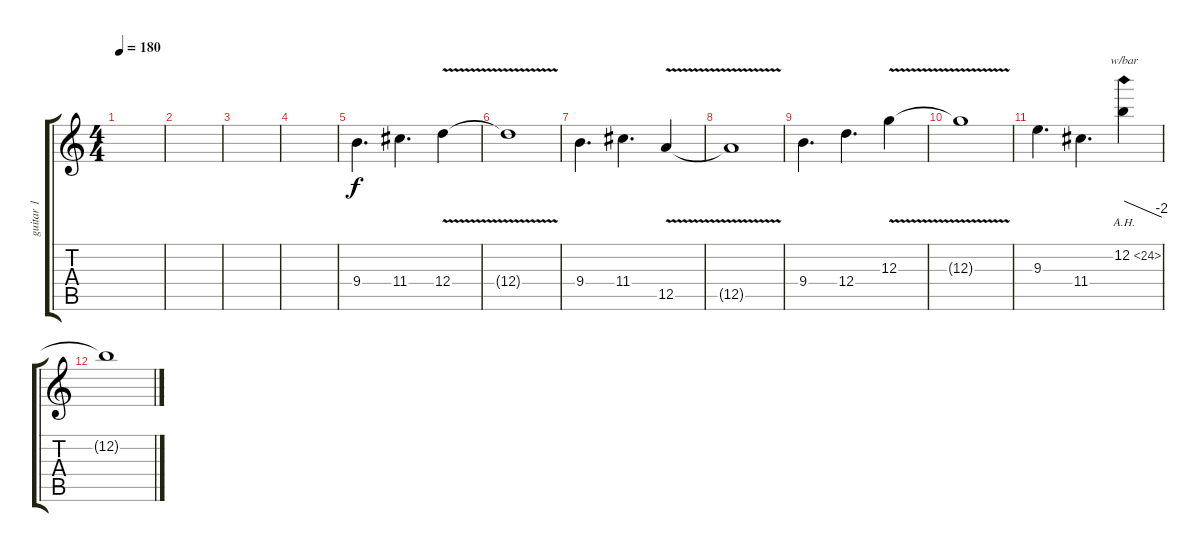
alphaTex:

\track ("guitar 1" "guitar 1") {instrument distortionguitar}
\staff {score tabs}
\tuning (E4 B3 G3 D3 A2 E2) {hide}
\ts (4 4)
\tempo 180
\clef g2
\ks c
|
|
|
|
9.4.4{d} 11.4.4{d} 12.4{v}.4 |
12.4{t}.1 |
9.4.4{d} 11.4.4{d} 12.5{v}.4 |
12.5{t}.1 |
9.4.4{d} 12.4.4{d} 12.3{v}.4 |
12.3{t}.1 |
9.3.4{d} 11.4.4{d} 12.2{ah 12}.4{tbe (dive default 0 0 60 -8)} |
12.2{t}.1
